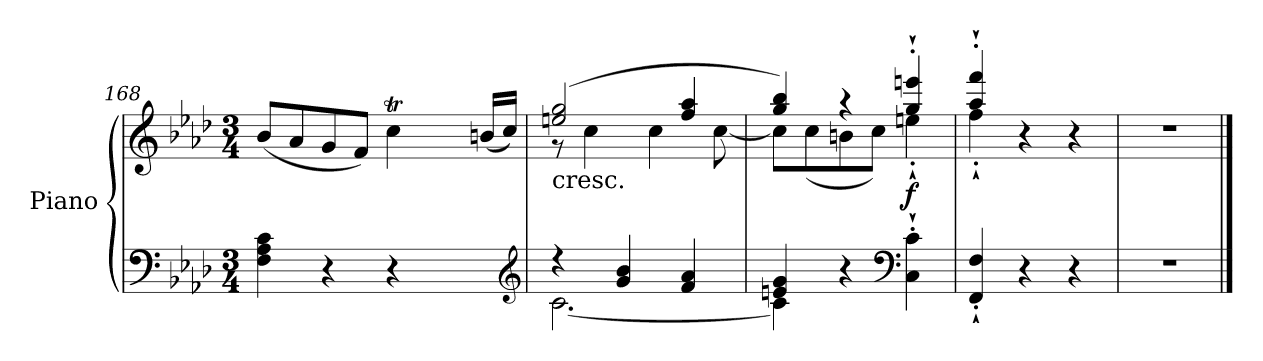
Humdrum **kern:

**kern	**kern	**dynam
*part1	*part1	*part1
*staff2	*staff1	*staff1/2
*I"Piano	*	*
*I'Pno	*	*
*clefF4	*clefG2	*
*k[b-e-a-d-]	*k[b-e-a-d-]	*
*A-:	*A-:	*
*M3/4	*M3/4	*
=168	=168	=168
*	*^	*
4F\ 4A-\ 4c\	(8b-/L	20%11ryy	.
.	8a-/	.	.
4r	8g/	.	.
.	8f/J)	.	.
4r	4cct\	.	.
*	*	*Xtuplet	*
.	.	20dd-Xyy	.
.	.	20ccyy	.
.	.	(20bn/LL	.
.	.	20cc/JJ)	.
*clefG2	*	*	*
=169	=169	=169	=169
*^	*	*	*
!	!	!LO:TX:b:t=cresc.	!	!
4r	[2.c\	(2een/ 2gg/	8rg	.
.	.	.	4cc\	.
4g/ 4b-/	.	.	.	.
.	.	.	4cc\	.
4f/ 4a-/	.	4ff/ 4aa-/	.	.
.	.	.	[8cc\	.
=170	=170	=170	=170	=170
4en/ 4g/	4c\]	4gg/ 4bb-/)	8cc\L]	.
.	.	.	(8cc\	.
4r	2ryy	4raa	8bn\	.
.	.	.	8cc\J)	.
*clefF4	*	*	*	*
!	!	!	!	!LO:DY:b
4C\`' 4c\`'	.	4gg/`' 4eeen/`'	4een`'\	f
*v	*v	*	*	*
=171	=171	=171	=171
4FF/`' 4F/`'	4aa-/`' 4fff/`'	4ff`'\	.
4r	4r	2ryy	.
4r	4r	.	.
*	*v	*v	*
=172	=172	=172
2.r	2.r	.
==	==	==
*-	*-	*-
